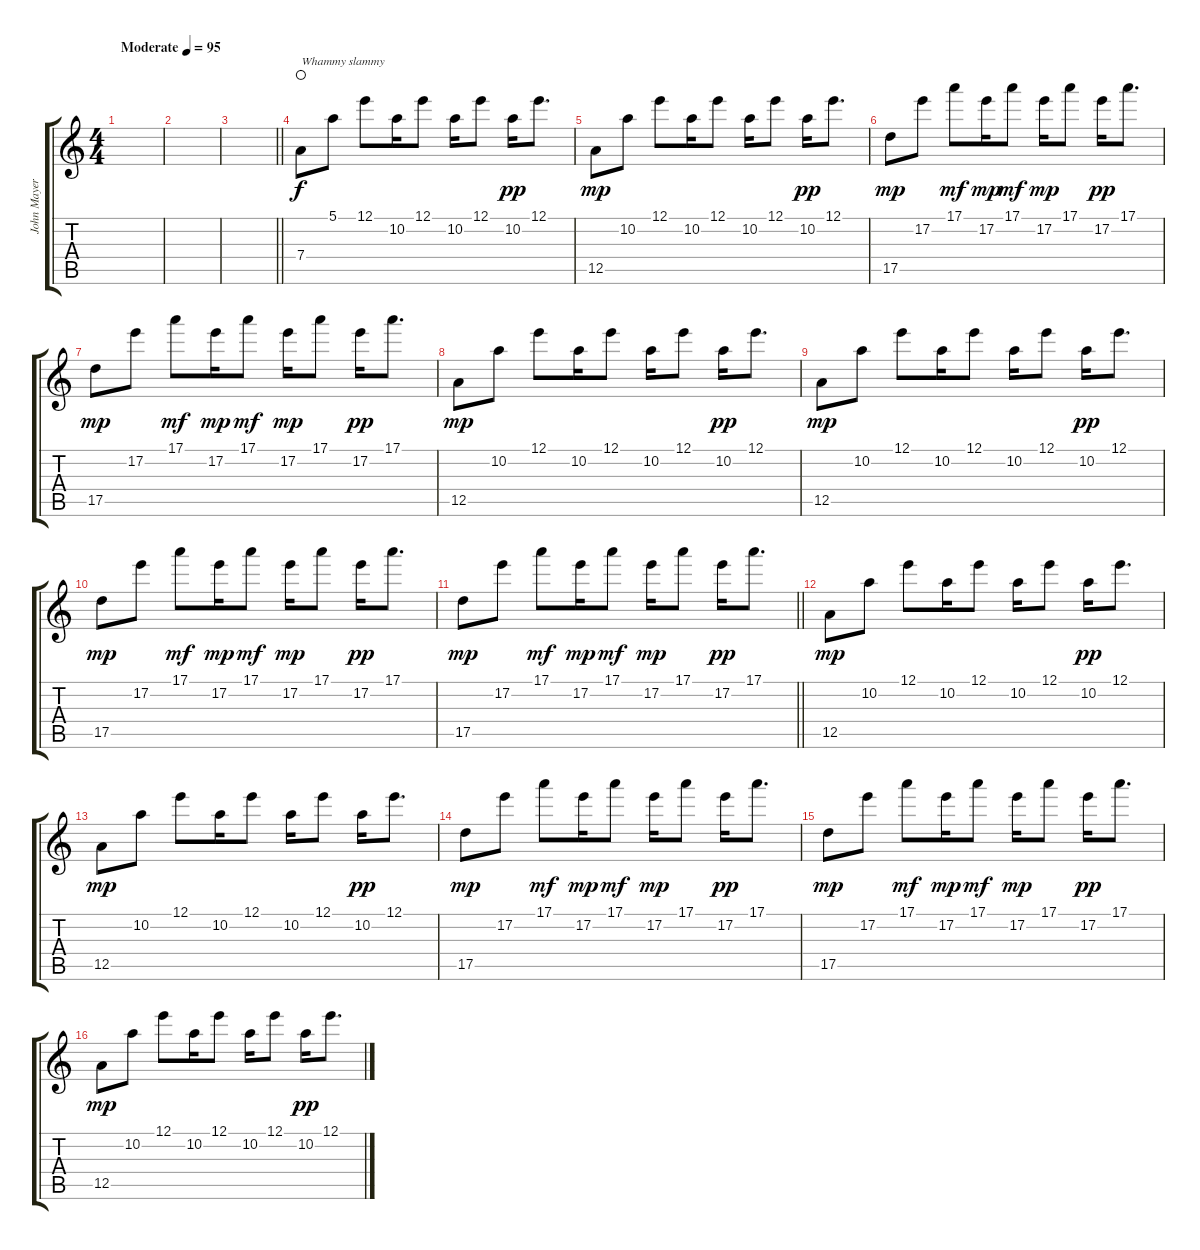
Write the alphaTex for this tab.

\track ("John Mayer" "John Mayer") {instrument electricguitarjazz}
\staff {score tabs}
\tuning (E4 B3 G3 D3 A2 E2) {hide}
\ts (4 4)
\tempo (95 "Moderate")
\clef g2
\ks c
|
|
\barLineRight lightlight
|
7.4.8{txt "Whammy slammy" instrument electricguitarjazz waho} 5.1.8 12.1.8 10.2.16 12.1.8 10.2.16 12.1.8 10.2.16{dy pp} 12.1.8{d} |
12.5.8{dy mp} 10.2.8 12.1.8 10.2.16 12.1.8 10.2.16 12.1.8 10.2.16{dy pp} 12.1.8{d} |
17.5.8{dy mp} 17.2.8 17.1.8{dy mf} 17.2.16{dy mp} 17.1.8{dy mf} 17.2.16{dy mp} 17.1.8 17.2.16{dy pp} 17.1.8{d} |
17.5.8{dy mp} 17.2.8 17.1.8{dy mf} 17.2.16{dy mp} 17.1.8{dy mf} 17.2.16{dy mp} 17.1.8 17.2.16{dy pp} 17.1.8{d} |
12.5.8{dy mp} 10.2.8 12.1.8 10.2.16 12.1.8 10.2.16 12.1.8 10.2.16{dy pp} 12.1.8{d} |
12.5.8{dy mp} 10.2.8 12.1.8 10.2.16 12.1.8 10.2.16 12.1.8 10.2.16{dy pp} 12.1.8{d} |
17.5.8{dy mp} 17.2.8 17.1.8{dy mf} 17.2.16{dy mp} 17.1.8{dy mf} 17.2.16{dy mp} 17.1.8 17.2.16{dy pp} 17.1.8{d} |
\barLineRight lightlight
17.5.8{dy mp} 17.2.8 17.1.8{dy mf} 17.2.16{dy mp} 17.1.8{dy mf} 17.2.16{dy mp} 17.1.8 17.2.16{dy pp} 17.1.8{d} |
12.5.8{dy mp} 10.2.8 12.1.8 10.2.16 12.1.8 10.2.16 12.1.8 10.2.16{dy pp} 12.1.8{d} |
12.5.8{dy mp} 10.2.8 12.1.8 10.2.16 12.1.8 10.2.16 12.1.8 10.2.16{dy pp} 12.1.8{d} |
17.5.8{dy mp} 17.2.8 17.1.8{dy mf} 17.2.16{dy mp} 17.1.8{dy mf} 17.2.16{dy mp} 17.1.8 17.2.16{dy pp} 17.1.8{d} |
17.5.8{dy mp} 17.2.8 17.1.8{dy mf} 17.2.16{dy mp} 17.1.8{dy mf} 17.2.16{dy mp} 17.1.8 17.2.16{dy pp} 17.1.8{d} |
12.5.8{dy mp} 10.2.8 12.1.8 10.2.16 12.1.8 10.2.16 12.1.8 10.2.16{dy pp} 12.1.8{d}
